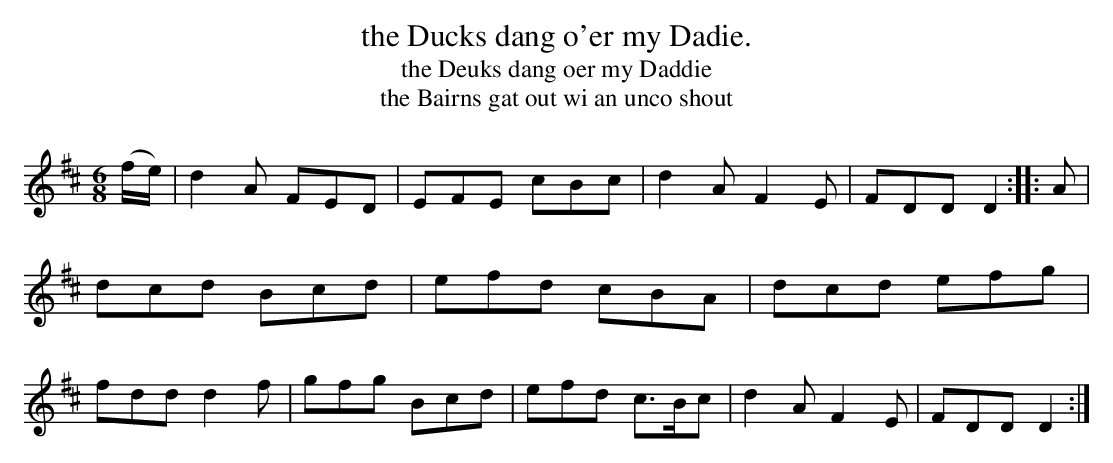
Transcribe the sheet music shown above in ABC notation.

X:1
T:the Ducks dang o'er my Dadie.
T:the Deuks dang oer my Daddie
T:the Bairns gat out wi an unco shout
M:6/8
L:1/8
K:D
(f/e/)|d2A FED|EFE cBc |d2A F2E|FDD D2::\
A    |dcd Bcd|efd cBA |dcd efg|fdd d2f|\
gfg Bcd|efd c>Bc|d2A F2E|FDD D2:|
